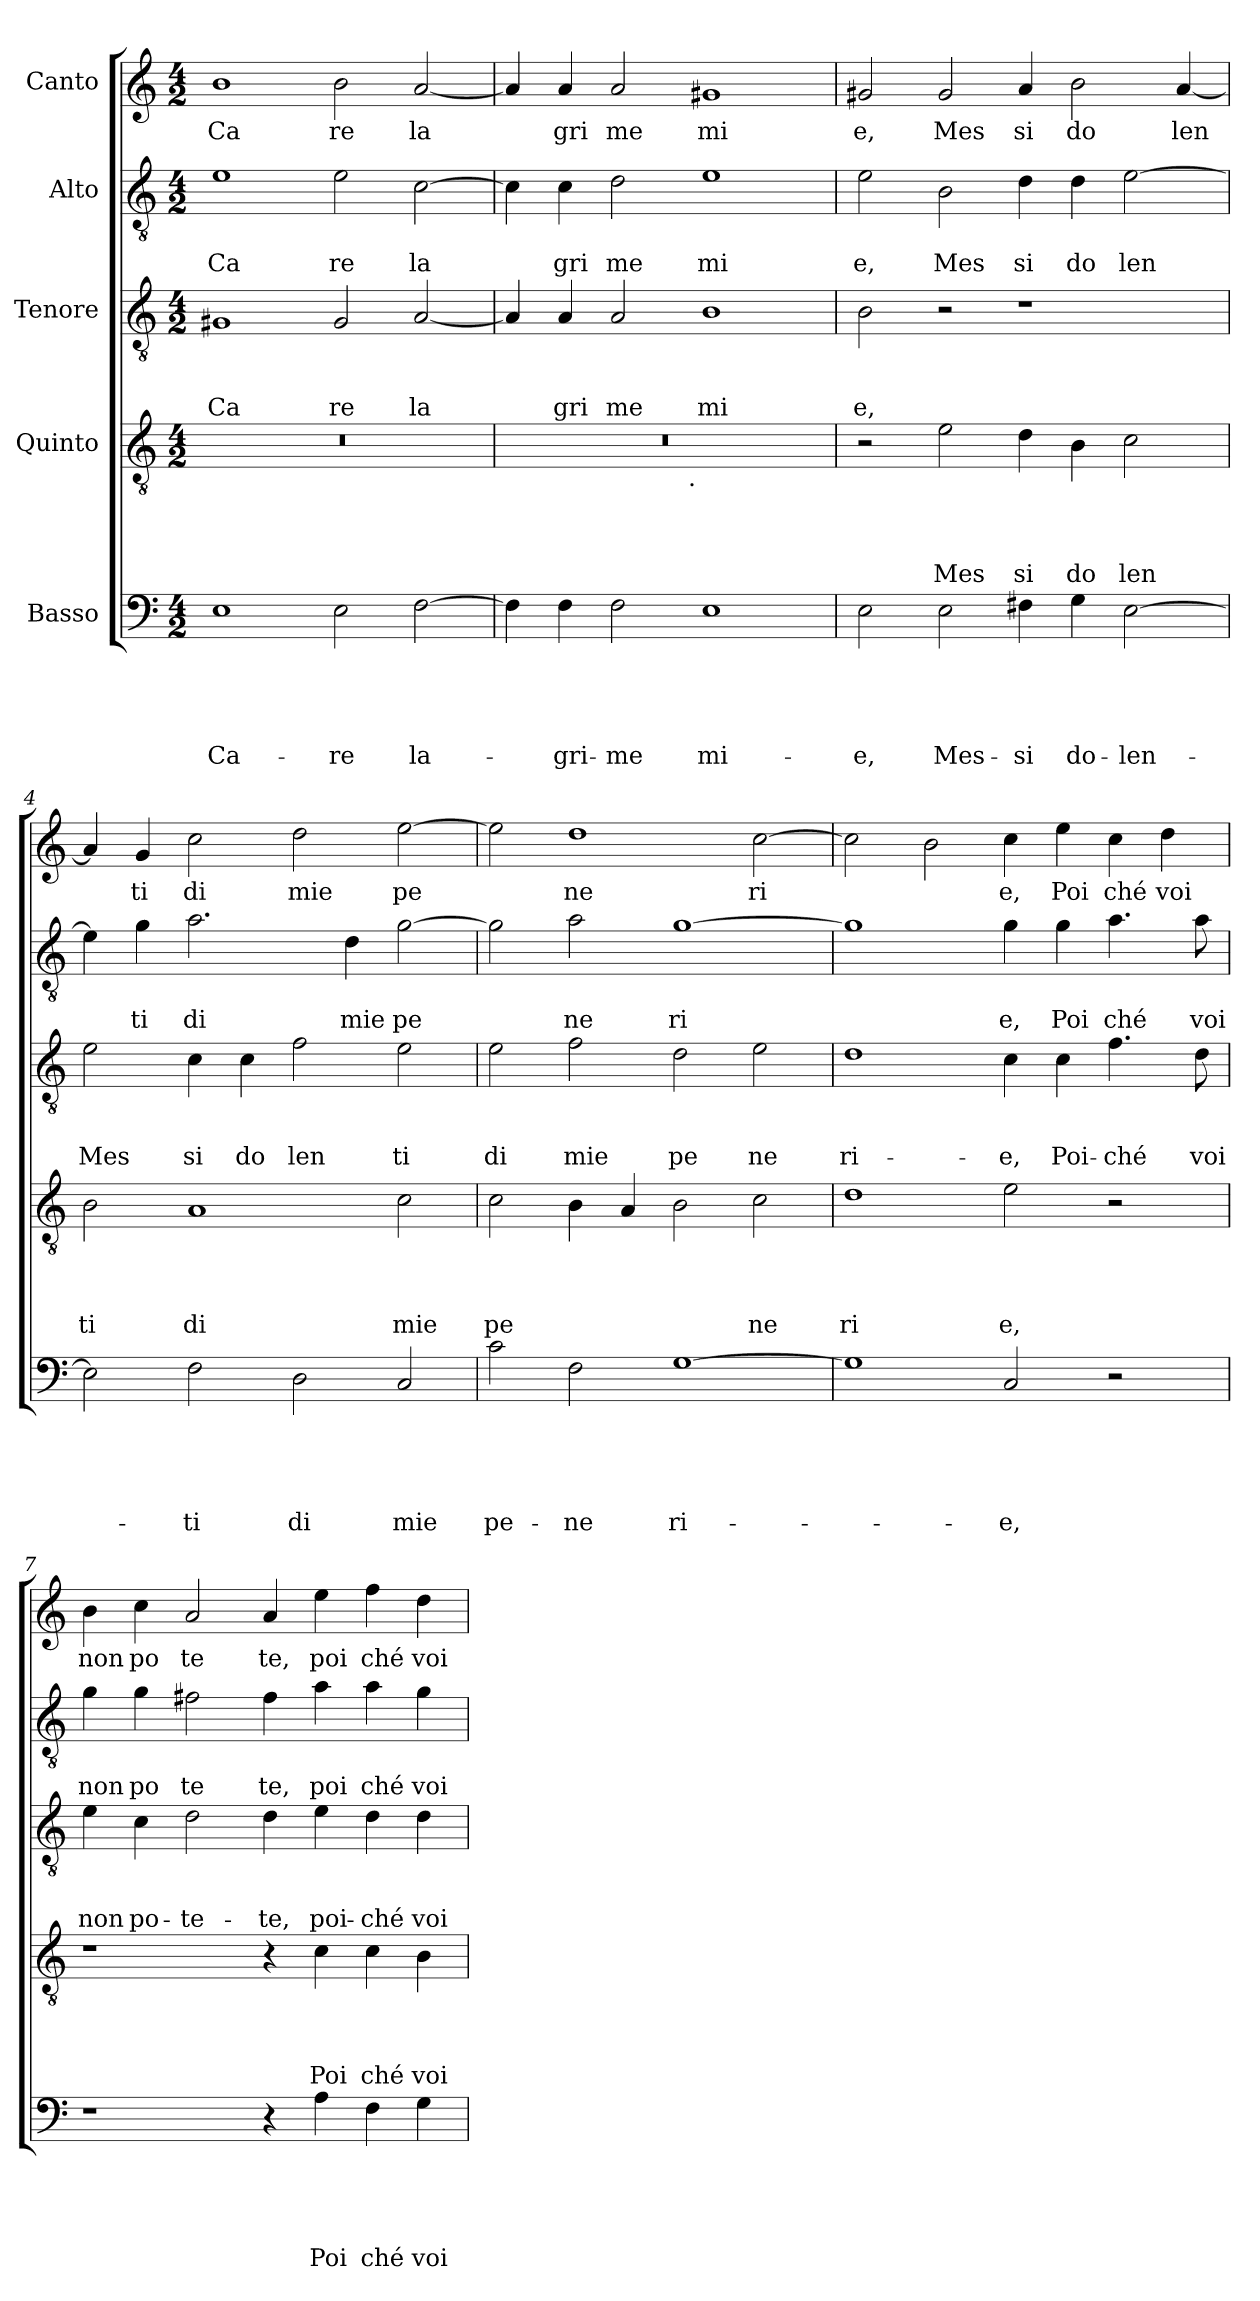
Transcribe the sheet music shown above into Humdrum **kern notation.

**kern	**text	**text	**text	**text	**text	**kern	**text	**text	**text	**text	**kern	**text	**text	**text	**kern	**text	**text	**kern	**text
*part5	*part5	*part5	*part5	*part5	*part5	*part4	*part4	*part4	*part4	*part4	*part3	*part3	*part3	*part3	*part2	*part2	*part2	*part1	*part1
*staff5	*staff5	*staff5	*staff5	*staff5	*staff5	*staff4	*staff4	*staff4	*staff4	*staff4	*staff3	*staff3	*staff3	*staff3	*staff2	*staff2	*staff2	*staff1	*staff1
*I"Basso	*	*	*	*	*	*I"Quinto	*	*	*	*	*I"Tenore	*	*	*	*I"Alto	*	*	*I"Canto	*
*clefF4	*	*	*	*	*	*clefGv2	*	*	*	*	*clefGv2	*	*	*	*clefGv2	*	*	*clefG2	*
*k[]	*	*	*	*	*	*k[]	*	*	*	*	*k[]	*	*	*	*k[]	*	*	*k[]	*
*C:	*	*	*	*	*	*C:	*	*	*	*	*C:	*	*	*	*C:	*	*	*C:	*
*M4/2	*	*	*	*	*	*M4/2	*	*	*	*	*M4/2	*	*	*	*M4/2	*	*	*M4/2	*
=1	=1	=1	=1	=1	=1	=1	=1	=1	=1	=1	=1	=1	=1	=1	=1	=1	=1	=1	=1
!	!	!	!	!	!LO:LY:b	!	!	!	!	!	!	!	!	!LO:LY:b	!	!	!LO:LY:b	!	!LO:LY:b
1E	.	.	.	.	Ca-	0r	.	.	.	.	1G#X	.	.	Ca	1e	.	Ca	1b	Ca
!	!	!	!	!	!LO:LY:b	!	!	!	!	!	!	!	!	!LO:LY:b	!	!	!LO:LY:b	!	!LO:LY:b
2E\	.	.	.	.	-re	.	.	.	.	.	2G#/	.	.	re	2e\	.	re	2b\	re
!	!	!	!	!	!LO:LY:b	!	!	!	!	!	!	!	!	!LO:LY:b	!	!	!LO:LY:b	!	!LO:LY:b
[>2F\	.	.	.	.	la-	.	.	.	.	.	[<2A/	.	.	la	[>2c\	.	la	[<2a/	la
=2	=2	=2	=2	=2	=2	=2	=2	=2	=2	=2	=2	=2	=2	=2	=2	=2	=2	=2	=2
*	*	*	*	*	*	*^	*	*	*	*	*	*	*	*	*	*	*	*	*
4F\]	.	.	.	.	.	0r	2ryy	.	.	.	.	4A/]	.	.	.	4c\]	.	.	4a/]	.
!	!	!	!	!	!LO:LY:b	!	!	!	!	!	!	!	!	!	!LO:LY:b	!	!	!LO:LY:b	!	!LO:LY:b
4F\	.	.	.	.	-gri-	.	.	.	.	.	.	4A/	.	.	gri	4c\	.	gri	4a/	gri
!	!	!	!	!	!LO:LY:b	!	!	!	!	!	!	!	!	!	!LO:LY:b	!	!	!LO:LY:b	!	!LO:LY:b
2F\	.	.	.	.	-me	.	4...ryy	.	.	.	.	2A/	.	.	me	2d\	.	me	2a/	me
!	!	!	!	!	!	!	!LO:TX:b:t=.	!	!	!	!	!	!	!	!	!	!	!	!	!
.	.	.	.	.	.	.	1ryy	.	.	.	.	.	.	.	.	.	.	.	.	.
!	!	!	!	!	!LO:LY:b	!	!	!	!	!	!	!	!	!	!LO:LY:b	!	!	!LO:LY:b	!	!LO:LY:b
1E	.	.	.	.	mi-	.	.	.	.	.	.	1B	.	.	mi	1e	.	mi	1g#X	mi
.	.	.	.	.	.	.	32ryy	.	.	.	.	.	.	.	.	.	.	.	.	.
=3	=3	=3	=3	=3	=3	=3	=3	=3	=3	=3	=3	=3	=3	=3	=3	=3	=3	=3	=3	=3
!	!	!	!	!	!LO:LY:b	!	!	!	!	!	!	!	!	!	!LO:LY:b	!	!	!LO:LY:b	!	!LO:LY:b
*	*	*	*	*	*	*v	*v	*	*	*	*	*	*	*	*	*	*	*	*	*
2E\	.	.	.	.	-e,	2r	.	.	.	.	2B\	.	.	e,	2e\	.	e,	2g#X/	e,
!	!	!	!	!	!LO:LY:b	!	!	!	!	!LO:LY:b	!	!	!	!	!	!	!LO:LY:b	!	!LO:LY:b
2E\	.	.	.	.	Mes-	2e\	.	.	.	Mes	2r	.	.	.	2B\	.	Mes	2g#/	Mes
!	!	!	!	!	!LO:LY:b	!	!	!	!	!LO:LY:b	!	!	!	!	!	!	!LO:LY:b	!	!LO:LY:b
4F#X\	.	.	.	.	-si	4d\	.	.	.	si	1r	.	.	.	4d\	.	si	4a/	si
!	!	!	!	!	!LO:LY:b	!	!	!	!	!LO:LY:b	!	!	!	!	!	!	!LO:LY:b	!	!LO:LY:b
4G\	.	.	.	.	do-	4B\	.	.	.	do	.	.	.	.	4d\	.	do	2b\	do
!	!	!	!	!	!LO:LY:b	!	!	!	!	!LO:LY:b	!	!	!	!	!	!	!LO:LY:b	!	!
[>2E\	.	.	.	.	-len-	2c\	.	.	.	len	.	.	.	.	[>2e\	.	len	.	.
!	!	!	!	!	!	!	!	!	!	!	!	!	!	!	!	!	!	!	!LO:LY:b
.	.	.	.	.	.	.	.	.	.	.	.	.	.	.	.	.	.	[<4a/	len
=4	=4	=4	=4	=4	=4	=4	=4	=4	=4	=4	=4	=4	=4	=4	=4	=4	=4	=4	=4
!	!	!	!	!	!	!	!	!	!	!LO:LY:b	!	!	!	!LO:LY:b	!	!	!	!	!
2E\]	.	.	.	.	.	2B\	.	.	.	ti	2e\	.	.	Mes	4e\]	.	.	4a/]	.
!	!	!	!	!	!	!	!	!	!	!	!	!	!	!	!	!	!LO:LY:b	!	!LO:LY:b
.	.	.	.	.	.	.	.	.	.	.	.	.	.	.	4g\	.	ti	4g/	ti
!	!	!	!	!	!LO:LY:b	!	!	!	!	!LO:LY:b	!	!	!	!LO:LY:b	!	!	!LO:LY:b	!	!LO:LY:b
2F\	.	.	.	.	-ti	1A	.	.	.	di	4c\	.	.	si	2.a\	.	di	2cc\	di
!	!	!	!	!	!	!	!	!	!	!	!	!	!	!LO:LY:b	!	!	!	!	!
.	.	.	.	.	.	.	.	.	.	.	4c\	.	.	do	.	.	.	.	.
!	!	!	!	!	!LO:LY:b	!	!	!	!	!	!	!	!	!LO:LY:b	!	!	!	!	!LO:LY:b
2D\	.	.	.	.	di	.	.	.	.	.	2f\	.	.	len	.	.	.	2dd\	mie
!	!	!	!	!	!	!	!	!	!	!	!	!	!	!	!	!	!LO:LY:b	!	!
.	.	.	.	.	.	.	.	.	.	.	.	.	.	.	4d\	.	mie	.	.
!	!	!	!	!	!LO:LY:b	!	!	!	!	!LO:LY:b	!	!	!	!LO:LY:b	!	!	!LO:LY:b	!	!LO:LY:b
2C/	.	.	.	.	mie	2c\	.	.	.	mie	2e\	.	.	ti	[>2g\	.	pe	[>2ee\	pe
=5	=5	=5	=5	=5	=5	=5	=5	=5	=5	=5	=5	=5	=5	=5	=5	=5	=5	=5	=5
!	!	!	!	!	!LO:LY:b	!	!	!	!	!LO:LY:b	!	!	!	!LO:LY:b	!	!	!	!	!
2c\	.	.	.	.	pe-	2c\	.	.	.	pe	2e\	.	.	di	2g\]	.	.	2ee>\]	.
!	!	!	!	!	!LO:LY:b	!	!	!	!	!	!	!	!	!LO:LY:b	!	!	!LO:LY:b	!	!LO:LY:b
2F\	.	.	.	.	-ne	4B\	.	.	.	.	2f\	.	.	mie	2a\	.	ne	1dd	ne
.	.	.	.	.	.	4A/	.	.	.	.	.	.	.	.	.	.	.	.	.
!	!	!	!	!	!LO:LY:b	!	!	!	!	!	!	!	!	!LO:LY:b	!	!	!LO:LY:b	!	!
[<1G	.	.	.	.	ri-	2B\	.	.	.	.	2d\	.	.	pe	[<1g	.	ri	.	.
!	!	!	!	!	!	!	!	!	!	!LO:LY:b	!	!	!	!LO:LY:b	!	!	!	!	!LO:LY:b
.	.	.	.	.	.	2c\	.	.	.	ne	2e\	.	.	ne	.	.	.	[<2cc\	ri
!!LO:LB:g=z
=6	=6	=6	=6	=6	=6	=6	=6	=6	=6	=6	=6	=6	=6	=6	=6	=6	=6	=6	=6
!	!	!	!	!	!	!	!	!	!	!LO:LY:b	!	!	!	!LO:LY:b	!	!	!	!	!
1G]	.	.	.	.	.	1d	.	.	.	ri	1d	.	.	ri-	1g]	.	.	2cc\]	.
.	.	.	.	.	.	.	.	.	.	.	.	.	.	.	.	.	.	2b\	.
!	!	!	!	!	!LO:LY:b	!	!	!	!	!LO:LY:b	!	!	!	!LO:LY:b	!	!	!LO:LY:b	!	!LO:LY:b
2C/	.	.	.	.	-e,	2e\	.	.	.	e,	4c\	.	.	-e,	4g\	.	e,	4cc\	e,
!	!	!	!	!	!	!	!	!	!	!	!	!	!	!LO:LY:b	!	!	!LO:LY:b	!	!LO:LY:b
.	.	.	.	.	.	.	.	.	.	.	4c\	.	.	Poi-	4g\	.	Poi	4ee\	Poi
!	!	!	!	!	!	!	!	!	!	!	!	!	!	!LO:LY:b	!	!	!LO:LY:b	!	!LO:LY:b
2r	.	.	.	.	.	2r	.	.	.	.	4.f\	.	.	-ché	4.a\	.	ché	4cc\	ché
!	!	!	!	!	!	!	!	!	!	!	!	!	!	!	!	!	!	!	!LO:LY:b
.	.	.	.	.	.	.	.	.	.	.	.	.	.	.	.	.	.	4dd\	voi
!	!	!	!	!	!	!	!	!	!	!	!	!	!	!LO:LY:b	!	!	!LO:LY:b	!	!
.	.	.	.	.	.	.	.	.	.	.	8d\	.	.	voi	8a\	.	voi	.	.
=7	=7	=7	=7	=7	=7	=7	=7	=7	=7	=7	=7	=7	=7	=7	=7	=7	=7	=7	=7
!	!	!	!	!	!	!	!	!	!	!	!	!	!	!LO:LY:b	!	!	!LO:LY:b	!	!LO:LY:b
1r	.	.	.	.	.	1r	.	.	.	.	4e\	.	.	non	4g\	.	non	4b\	non
!	!	!	!	!	!	!	!	!	!	!	!	!	!	!LO:LY:b	!	!	!LO:LY:b	!	!LO:LY:b
.	.	.	.	.	.	.	.	.	.	.	4c\	.	.	po-	4g\	.	po	4cc\	po
!	!	!	!	!	!	!	!	!	!	!	!	!	!	!LO:LY:b	!	!	!LO:LY:b	!	!LO:LY:b
.	.	.	.	.	.	.	.	.	.	.	2d\	.	.	-te-	2f#X\	.	te	2a/	te
!	!	!	!	!	!	!	!	!	!	!	!	!	!	!LO:LY:b	!	!	!LO:LY:b	!	!LO:LY:b
4r	.	.	.	.	.	4r	.	.	.	.	4d\	.	.	-te,	4f#\	.	te,	4a/	te,
!	!	!	!	!	!LO:LY:b	!	!	!	!	!LO:LY:b	!	!	!	!LO:LY:b	!	!	!LO:LY:b	!	!LO:LY:b
4A\	.	.	.	.	Poi	4c\	.	.	.	Poi	4e\	.	.	poi-	4a\	.	poi	4ee\	poi
!	!	!	!	!	!LO:LY:b	!	!	!	!	!LO:LY:b	!	!	!	!LO:LY:b	!	!	!LO:LY:b	!	!LO:LY:b
4F\	.	.	.	.	ché	4c\	.	.	.	ché	4d\	.	.	-ché	4a\	.	ché	4ff\	ché
!	!	!	!	!	!LO:LY:b	!	!	!	!	!LO:LY:b	!	!	!	!LO:LY:b	!	!	!LO:LY:b	!	!LO:LY:b
4G\	.	.	.	.	voi	4B\	.	.	.	voi	4d\	.	.	voi	4g\	.	voi	4dd\	voi
=	=	=	=	=	=	=	=	=	=	=	=	=	=	=	=	=	=	=	=
*-	*-	*-	*-	*-	*-	*-	*-	*-	*-	*-	*-	*-	*-	*-	*-	*-	*-	*-	*-
